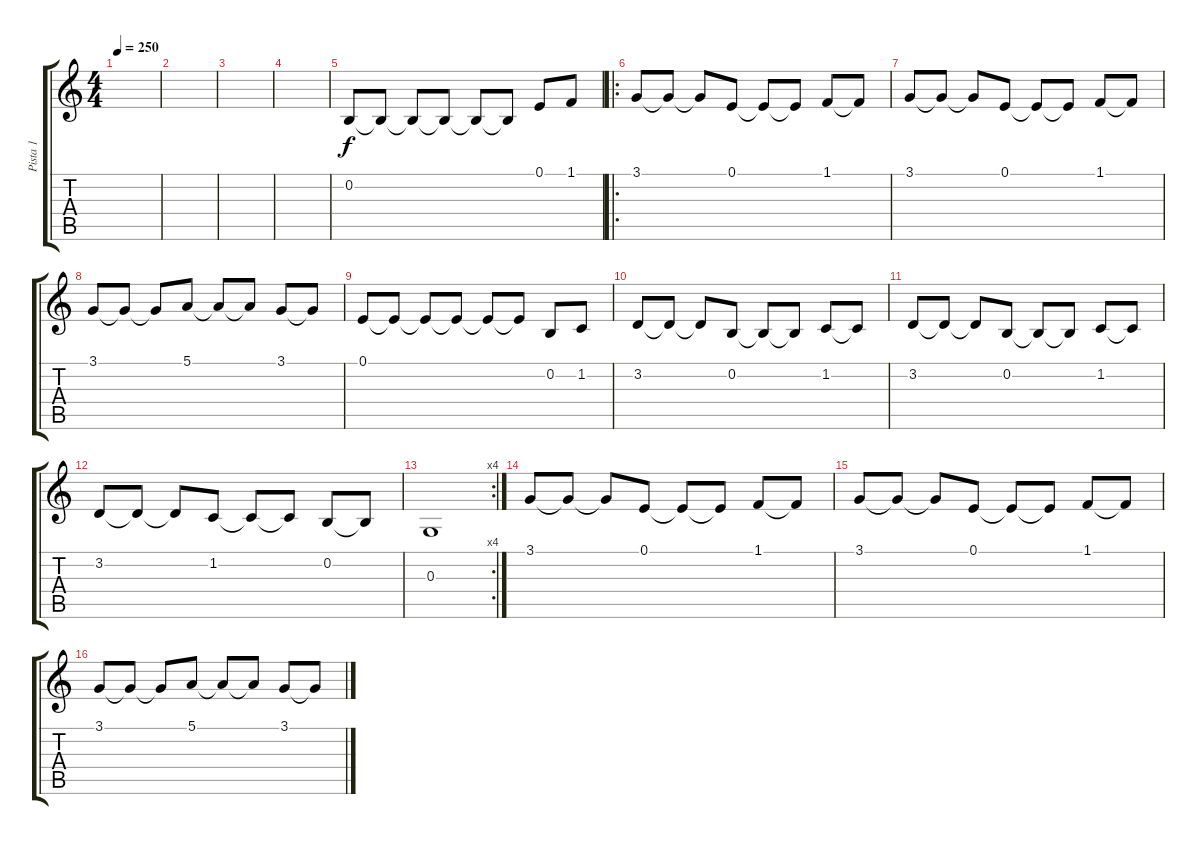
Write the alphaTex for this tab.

\track ("Pista 1" "Pista 1") {instrument acousticgrandpiano}
\staff {score tabs}
\tuning (E4 B3 G3 D3 A2 E2) {hide}
\ts (4 4)
\tempo 250
\clef g2
\ks c
|
|
|
|
0.2.8 0.2{t}.8 0.2{t}.8 0.2{t}.8 0.2{t}.8 0.2{t}.8 0.1.8 1.1.8 |
\ro
3.1.8 3.1{t}.8 3.1{t}.8 0.1.8 0.1{t}.8 0.1{t}.8 1.1.8 1.1{t}.8 |
3.1.8 3.1{t}.8 3.1{t}.8 0.1.8 0.1{t}.8 0.1{t}.8 1.1.8 1.1{t}.8 |
3.1.8 3.1{t}.8 3.1{t}.8 5.1.8 5.1{t}.8 5.1{t}.8 3.1.8 3.1{t}.8 |
0.1.8 0.1{t}.8 0.1{t}.8 0.1{t}.8 0.1{t}.8 0.1{t}.8 0.2.8 1.2.8 |
3.2.8 3.2{t}.8 3.2{t}.8 0.2.8 0.2{t}.8 0.2{t}.8 1.2.8 1.2{t}.8 |
3.2.8 3.2{t}.8 3.2{t}.8 0.2.8 0.2{t}.8 0.2{t}.8 1.2.8 1.2{t}.8 |
3.2.8 3.2{t}.8 3.2{t}.8 1.2.8 1.2{t}.8 1.2{t}.8 0.2.8 0.2{t}.8 |
\rc 4
0.3.1 |
3.1.8 3.1{t}.8 3.1{t}.8 0.1.8 0.1{t}.8 0.1{t}.8 1.1.8 1.1{t}.8 |
3.1.8 3.1{t}.8 3.1{t}.8 0.1.8 0.1{t}.8 0.1{t}.8 1.1.8 1.1{t}.8 |
3.1.8 3.1{t}.8 3.1{t}.8 5.1.8 5.1{t}.8 5.1{t}.8 3.1.8 3.1{t}.8
